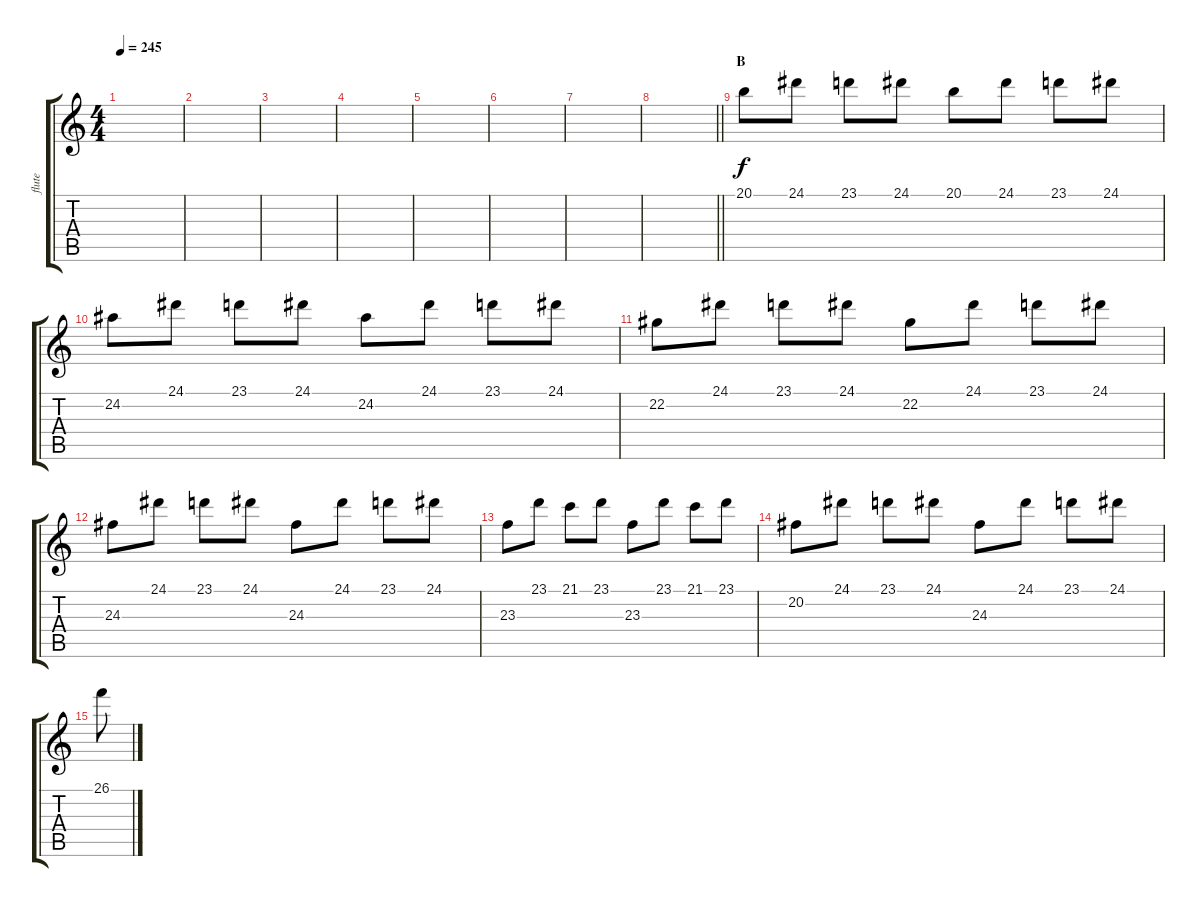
\track ("flute" "flute") {instrument flute}
\staff {score tabs}
\tuning (Eb4 Bb3 Gb3 Db3 Ab2 Eb2) {hide}
\ts (4 4)
\tempo 245
\clef g2
\ks c
|
|
|
|
|
|
|
\barLineRight lightlight
|
\section ("" "B")
20.1.8 24.1.8 23.1.8 24.1.8 20.1.8 24.1.8 23.1.8 24.1.8 |
24.2.8 24.1.8 23.1.8 24.1.8 24.2.8 24.1.8 23.1.8 24.1.8 |
22.2.8 24.1.8 23.1.8 24.1.8 22.2.8 24.1.8 23.1.8 24.1.8 |
24.3.8 24.1.8 23.1.8 24.1.8 24.3.8 24.1.8 23.1.8 24.1.8 |
23.3.8 23.1.8 21.1.8 23.1.8 23.3.8 23.1.8 21.1.8 23.1.8 |
20.2.8 24.1.8 23.1.8 24.1.8 24.3.8 24.1.8 23.1.8 24.1.8 |
26.1.8
